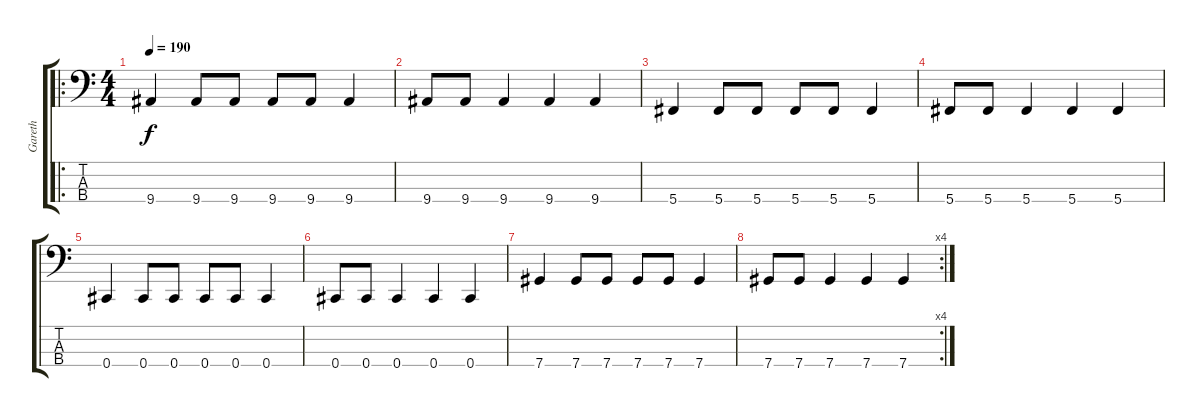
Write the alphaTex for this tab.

\track ("Gareth" "Gareth") {instrument electricbasspick}
\staff {score tabs}
\tuning (Gb2 Db2 Ab1 Db1) {hide}
\ro
\ts (4 4)
\tempo 190
\clef f4
\ks c
9.4.4{dy f} 9.4.8 9.4.8 9.4.8 9.4.8 9.4.4 |
9.4.8 9.4.8 9.4.4 9.4.4 9.4.4 |
5.4.4 5.4.8 5.4.8 5.4.8 5.4.8 5.4.4 |
5.4.8 5.4.8 5.4.4 5.4.4 5.4.4 |
0.4.4 0.4.8 0.4.8 0.4.8 0.4.8 0.4.4 |
0.4.8 0.4.8 0.4.4 0.4.4 0.4.4 |
7.4.4 7.4.8 7.4.8 7.4.8 7.4.8 7.4.4 |
\rc 4
7.4.8 7.4.8 7.4.4 7.4.4 7.4.4
